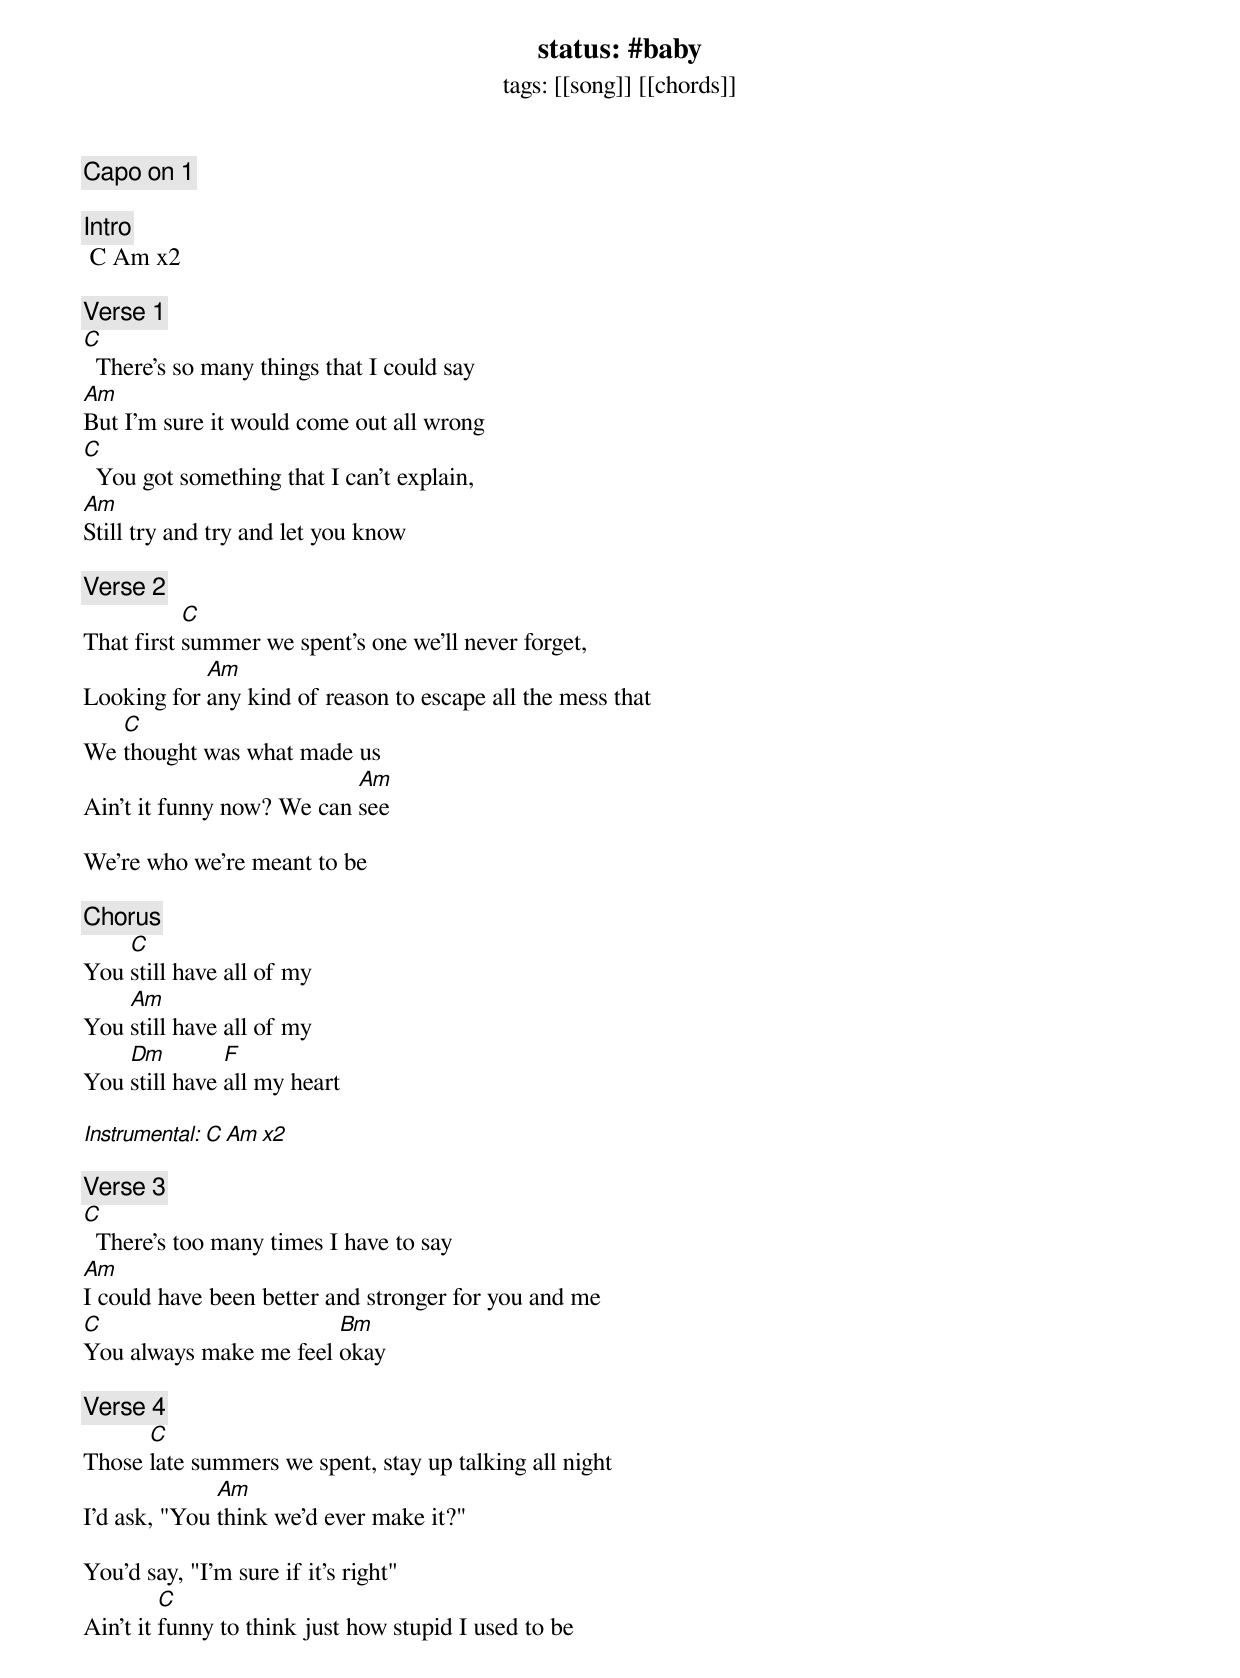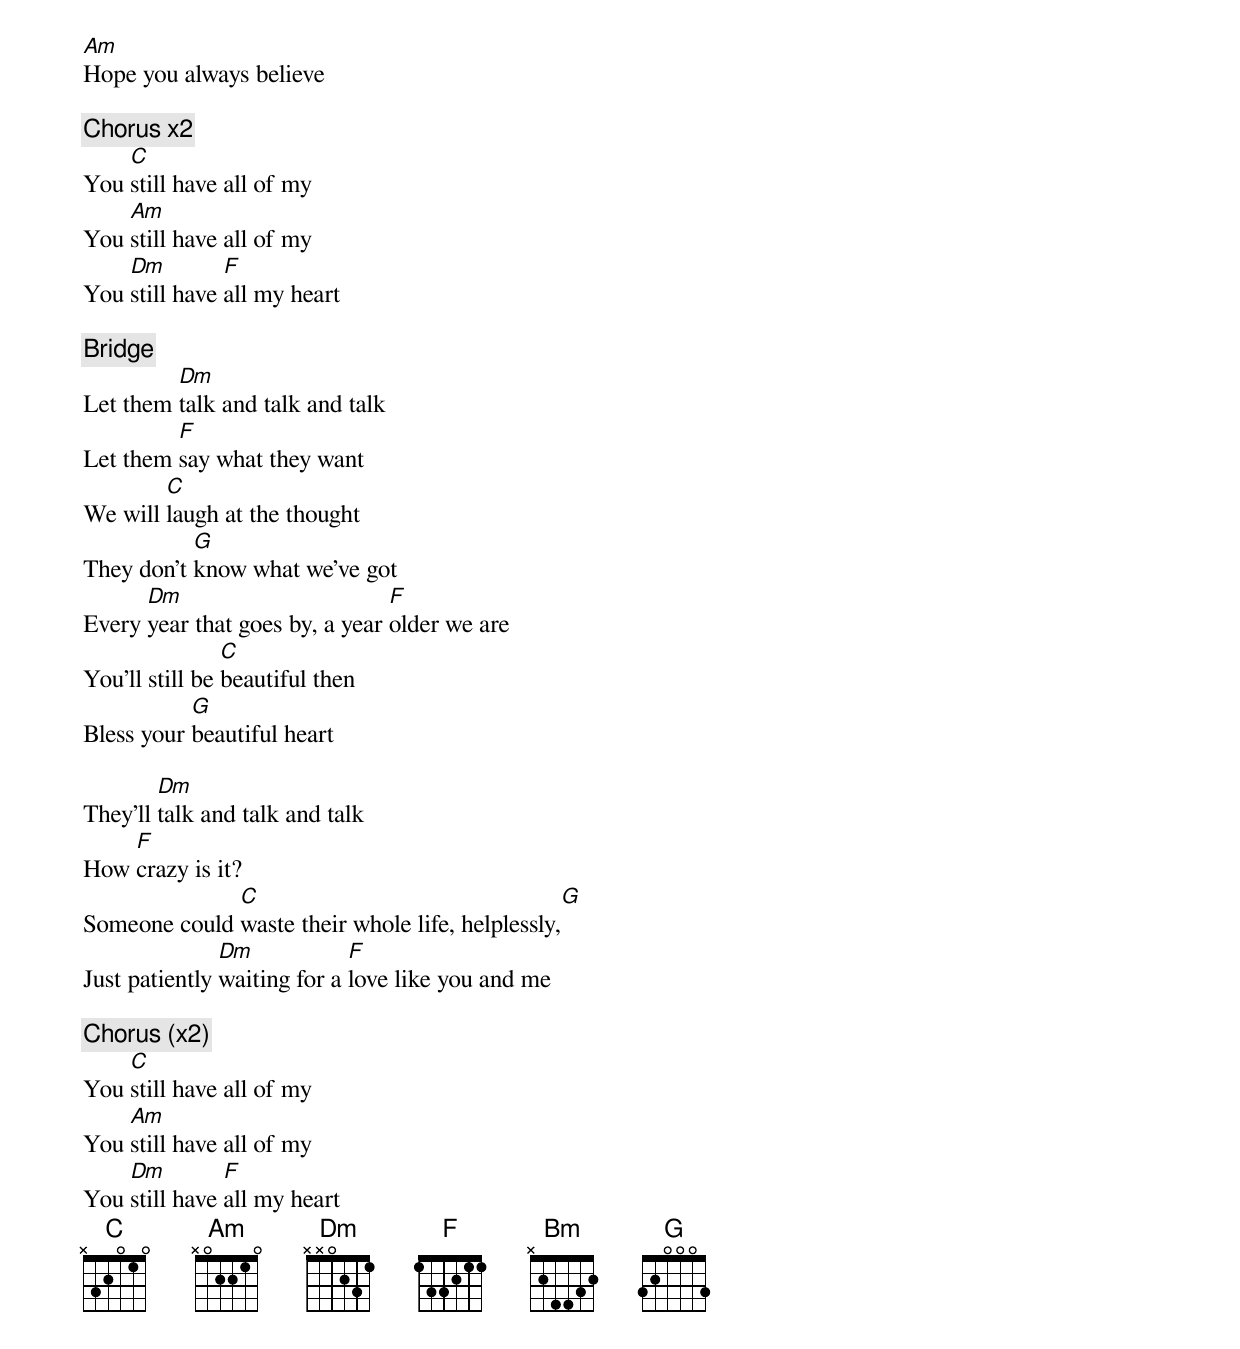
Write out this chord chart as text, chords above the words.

status: #baby
tags: [[song]] [[chords]]

Capo on 1

[Intro]
 C Am x2

[Verse 1]
C
  There's so many things that I could say
Am
But I'm sure it would come out all wrong
C
  You got something that I can't explain,
Am
Still try and try and let you know

[Verse 2]
           C
That first summer we spent's one we'll never forget,
            Am
Looking for any kind of reason to escape all the mess that
   C
We thought was what made us
                           Am
Ain't it funny now? We can see

We're who we're meant to be

[Chorus]
    C
You still have all of my
    Am
You still have all of my
    Dm         F
You still have all my heart

Instrumental: C Am x2

[Verse 3]
C
  There's too many times I have to say
Am
I could have been better and stronger for you and me
C                       Bm
You always make me feel okay

[Verse 4]
      C
Those late summers we spent, stay up talking all night
              Am
I'd ask, "You think we'd ever make it?"

You'd say, "I'm sure if it's right"
         C
Ain't it funny to think just how stupid I used to be
Am
Hope you always believe

[Chorus] x2
    C
You still have all of my
    Am
You still have all of my
    Dm         F
You still have all my heart

[Bridge]
         Dm
Let them talk and talk and talk
         F
Let them say what they want
        C
We will laugh at the thought
           G
They don't know what we've got
      Dm                        F
Every year that goes by, a year older we are
                C
You'll still be beautiful then
           G
Bless your beautiful heart

        Dm
They'll talk and talk and talk
    F
How crazy is it?
              C                                  G
Someone could waste their whole life, helplessly,
               Dm            F
Just patiently waiting for a love like you and me

[Chorus] (x2)
    C
You still have all of my
    Am
You still have all of my
    Dm         F
You still have all my heart
